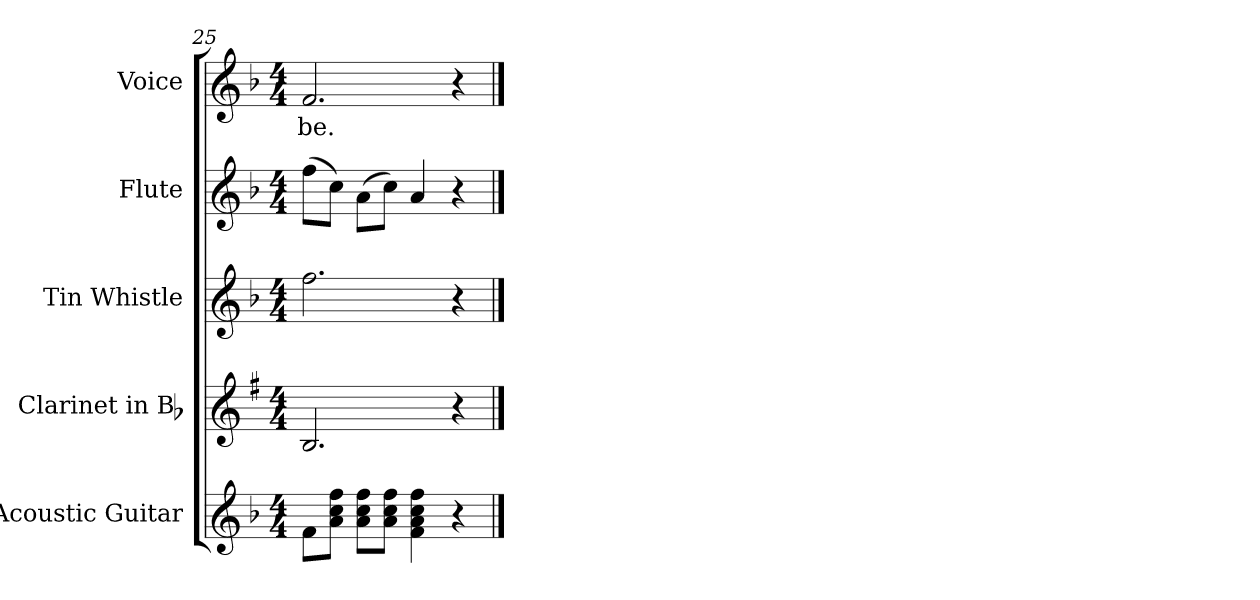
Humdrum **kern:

**kern	**kern	**kern	**kern	**kern	**text
*part5	*part4	*part3	*part2	*part1	*part1
*staff5	*staff4	*staff3	*staff2	*staff1	*staff1
*I"Acoustic Guitar	*I"Clarinet in Bb	*I"Tin Whistle	*I"Flute	*I"Voice	*
*I'A. Gtr.	*I'Cl.	*I'T. Whistle	*I'Fl.	*I'Voice	*
*clefG2	*clefG2	*clefG2	*clefG2	*clefG2	*
*ITrd7c12	*ITrd1c2	*ITrd-7c-12	*	*	*
*k[b-]	*k[b-]	*k[b-]	*k[b-]	*k[b-]	*
*F:	*F:	*F:	*F:	*F:	*
*M4/4	*M4/4	*M4/4	*M4/4	*M4/4	*
=25	=25	=25	=25	=25	=25
!	!	!	!	!	!LO:LY:b:color=#000000
8Fi\L	2.Ai/	2.fffi\	(8ffi\L	2.fi/	be.
8Ai\ 8ci\ 8fi\J	.	.	8cci\J)	.	.
8Ai\ 8ci\ 8fi\L	.	.	(8ai\L	.	.
8Ai\ 8ci\ 8fi\J	.	.	8cci\J)	.	.
4Fi\ 4Ai 4ci 4fi	.	.	4ai/	.	.
4r	4r	4r	4r	4r	.
==	==	==	==	==	==
*-	*-	*-	*-	*-	*-
